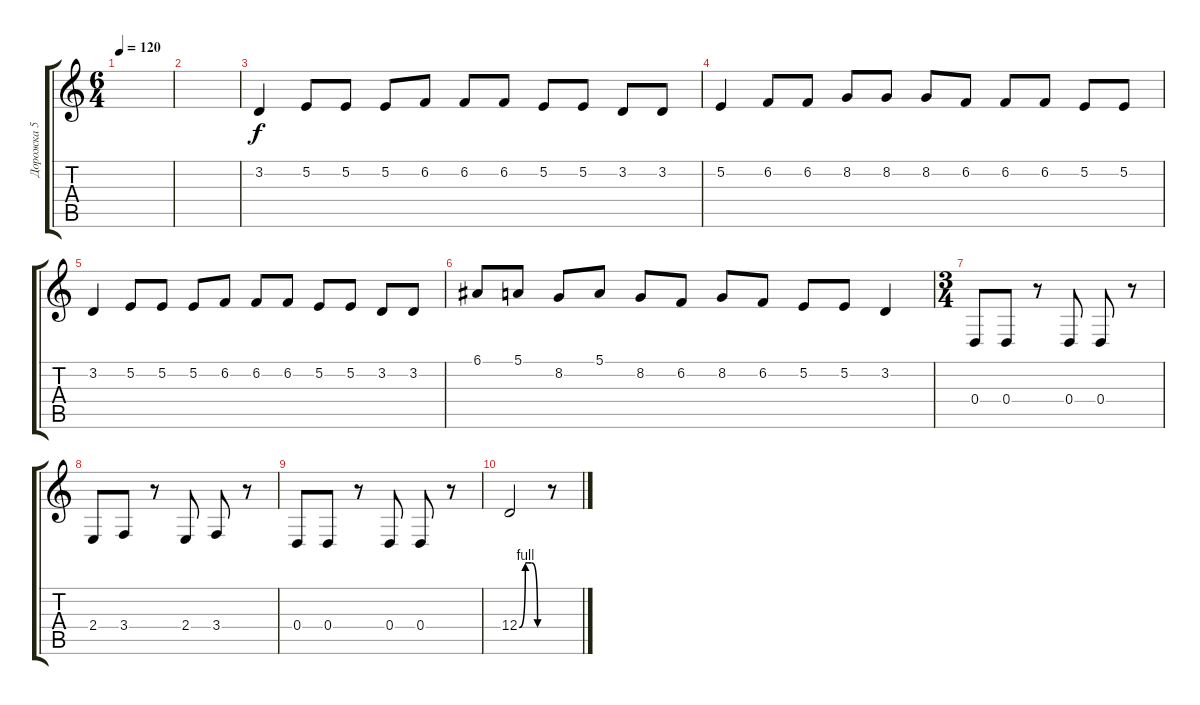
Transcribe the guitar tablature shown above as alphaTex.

\track ("Дорожка 5" "Дорожка 5") {instrument stringensemble1}
\staff {score tabs}
\tuning (E4 B3 G3 D3 A2 E2) {hide}
\ts (6 4)
\tempo 120
\clef g2
\ks c
|
|
3.2.4{dy f} 5.2.8 5.2.8 5.2.8 6.2.8 6.2.8 6.2.8 5.2.8 5.2.8 3.2.8 3.2.8 |
5.2.4 6.2.8 6.2.8 8.2.8 8.2.8 8.2.8 6.2.8 6.2.8 6.2.8 5.2.8 5.2.8 |
3.2.4 5.2.8 5.2.8 5.2.8 6.2.8 6.2.8 6.2.8 5.2.8 5.2.8 3.2.8 3.2.8 |
6.1.8 5.1.8 8.2.8 5.1.8 8.2.8 6.2.8 8.2.8 6.2.8 5.2.8 5.2.8 3.2.4 |
\ts (3 4)
0.4.8 0.4.8 r.8 0.4.8 0.4.8 r.8 |
2.4.8 3.4.8 r.8 2.4.8 3.4.8 r.8 |
0.4.8 0.4.8 r.8 0.4.8 0.4.8 r.8 |
12.4{be (custom 0 0 15 4 30 4 45 0 60 0)}.2 r.8
